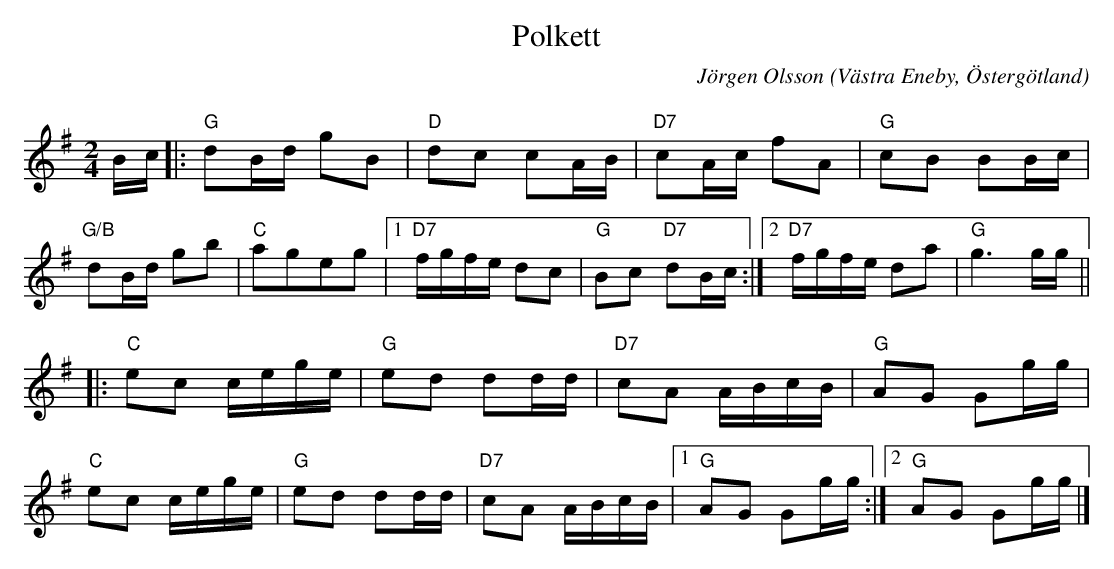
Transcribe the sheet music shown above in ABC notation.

X:1
T:Polkett
C:Jörgen Olsson
O:Västra Eneby, Östergötland
Q:100
M:2/4
L:1/8
K:G
B/2c/2|:"G"dB/2d/2 gB|"D"dc cA/2B/2|"D7"cA/2c/2 fA|"G"cB BB/2c/2|
"G/B"dB/2d/2 gb|"C"ageg|1"D7"f/g/f/e/ dc|"G" Bc "D7"dB/2c/2 :|2"D7"f/g/f/e/ da|"G" g3 g/2g/2 ||
|:"C"ec c/2e/2g/2e/2 |"G"ed dd/2d/2|"D7"cA A/2B/2c/2B/2|"G"AG Gg/2g/2|
"C"ec c/2e/2g/2e/2 |"G"ed dd/2d/2|"D7"cA A/2B/2c/2B/2|1"G"AG Gg/2g/2 :|2"G"AG Gg/2g/2 |]
